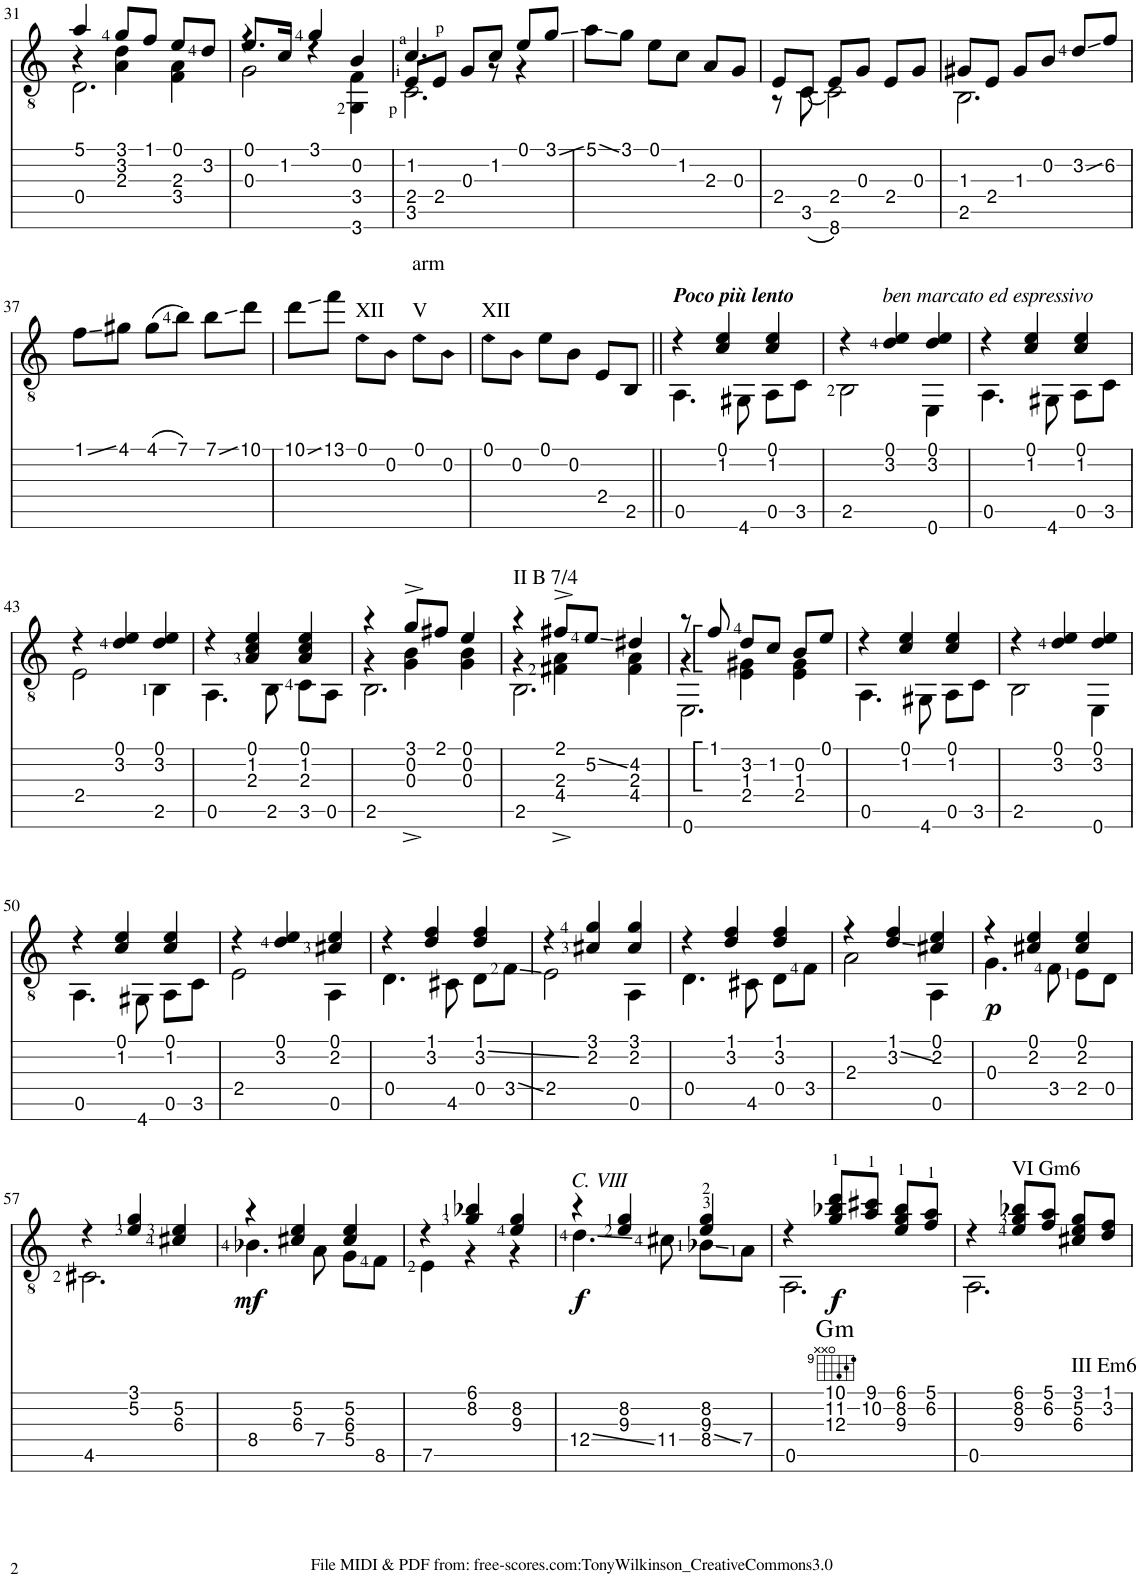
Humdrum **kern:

**kern	**kern	**dynam	**harte
*part1	*part1	*part1	*part1
*staff2	*staff1	*staff1/2	*
*I"Guitar	*	*	*
*I'Guit.	*	*	*
!!LO:PB:g=z
*	*clefGv2	*	*
*k[]	*k[]	*	*
*M3/4	*M3/4	*	*
=31	=31	=31	=31
*^	*^	*	*
*	*^	*	*^	*	*
4a	4r	2.D	4a/	4r	2.D\	.	.
8gL	4A 4d	.	8g/L	4A\ 4d\	.	.	.
8fJ	.	.	8f/J	.	.	.	.
8eL	4F 4A	.	8e/L	4F\ 4A\	.	.	.
8dJ	.	.	8d/J	.	.	.	.
=32	=32	=32	=32	=32	=32	=32	=32
8.eL	4r	2G	8.e/L	4r	2G\	.	.
16cJk	.	.	16c/Jk	.	.	.	.
4g	4r	.	4g/	4r	.	.	.
4B	4GG 4F	4ryy	4B/	4GG\ 4F\	4ryy	.	.
=33	=33	=33	=33	=33	=33	=33	=33
8EL	4.c	2.C	8E/L	4.c/	2.C\	.	.
8EJ	.	.	8E/J	.	.	.	.
8GL	.	.	8G/L	.	.	.	.
8cJ	8r	.	8c/J	8r	.	.	.
8eL	4r	.	8e/L	4r	.	.	.
8gJ	.	.	8g/J	.	.	.	.
*v	*v	*v	*	*	*	*	*
*	*v	*v	*v	*	*
=34	=34	=34	=34
8aL	8a\L	.	.
8gJ	8g\J	.	.
8eL	8e\L	.	.
8cJ	8c\J	.	.
8AL	8A/L	.	.
8GJ	8G/J	.	.
=35	=35	=35	=35
*^	*^	*	*
8EL	8r	8E/L	8r	.	.
8CJ	[8C	8C/J	[8C\	.	.
8EL	2C]	8E/L	2C\]	.	.
8GJ	.	8G/J	.	.	.
8EL	.	8E/L	.	.	.
8GJ	.	8G/J	.	.	.
=36	=36	=36	=36	=36	=36
8G#L	2.BB	8G#X/L	2.BB\	.	.
8EJ	.	8E/J	.	.	.
8G#L	.	8G#/L	.	.	.
8BJ	.	8B/J	.	.	.
8dL	.	8d/L	.	.	.
8fJ	.	8f/J	.	.	.
*v	*v	*	*	*	*
*	*v	*v	*	*
!!LO:LB:g=z
=37	=37	=37	=37
8fL	8f\L	.	.
8g#J	8g#X\J	.	.
8g#L	(8g#\L	.	.
8bJ	8b\J)	.	.
8bL	8b\L	.	.
8ddJ	8dd\J	.	.
=38	=38	=38	=38
8ddL	8dd\L	.	.
8ffJ	8ff\J	.	.
!	!LO:TX:a:t=XII	!	!
8eL	8e\L	.	.
8BJ	8B\J	.	.
!	!LO:TX:a:t=arm	!	!
!	!LO:TX:a:t=V	!	!
8eL	8e\L	.	.
8BJ	8B\J	.	.
=39	=39	=39	=39
!	!LO:TX:a:t=XII	!	!
8eL	8e\L	.	.
8BJ	8B\J	.	.
8eL	8e\L	.	.
8BJ	8B\J	.	.
8EL	8E/L	.	.
8BBJ	8BB/J	.	.
=40||	=40||	=40||	=40||
*^	*^	*	*
!	!	!LO:TX:a:Bi:t=Poco più lento	!	!	!
4r	4.AA	4r	4.AA\	.	.
4c 4e	.	4c/ 4e/	.	.	.
.	8GG#	.	8GG#X\	.	.
4c 4e	8AAL	4c/ 4e/	8AA\L	.	.
.	8CJ	.	8C\J	.	.
=41	=41	=41	=41	=41	=41
4r	2BB	4r	2BB\	.	.
!	!	!LO:TX:a:i:t=ben marcato ed espressivo	!	!	!
4d 4e	.	4d/ 4e/	.	.	.
4d 4e	4EE	4d/ 4e/	4EE\	.	.
=42	=42	=42	=42	=42	=42
4r	4.AA	4r	4.AA\	.	.
4c 4e	.	4c/ 4e/	.	.	.
.	8GG#	.	8GG#X\	.	.
4c 4e	8AAL	4c/ 4e/	8AA\L	.	.
.	8CJ	.	8C\J	.	.
!!LO:LB:g=z	!!
=43	=43	=43	=43	=43	=43
4r	2E	4r	2E\	.	.
4d 4e	.	4d/ 4e/	.	.	.
4d 4e	4BB	4d/ 4e/	4BB\	.	.
=44	=44	=44	=44	=44	=44
4r	4.AA	4r	4.AA\	.	.
4A 4c 4e	.	4A/ 4c/ 4e/	.	.	.
.	8BB	.	8BB\	.	.
4A 4c 4e	8CL	4A/ 4c/ 4e/	8C\L	.	.
.	8AAJ	.	8AA\J	.	.
=45	=45	=45	=45	=45	=45
*	*^	*	*^	*	*
4r	4r	2.BB	4r	4r	2.BB\	.	.
8g^L	4G 4B	.	8g^/L	4G\ 4B\	.	.	.
8f#J	.	.	8f#X/J	.	.	.	.
4e	4G 4B	.	4e/	4G\ 4B\	.	.	.
=46	=46	=46	=46	=46	=46	=46	=46
!	!	!	!LO:TX:a:t=II B 7/4	!	!	!	!
4r	4r	2.BB	4r	4r	2.BB\	.	.
8f#^L	4F# 4A	.	8f#X^/L	4F#X\ 4A\	.	.	.
8eJ	.	.	8e/J	.	.	.	.
4d#	4F# 4A	.	4d#X/	4F#\ 4A\	.	.	.
=47	=47	=47	=47	=47	=47	=47	=47
8r	4r	2.EE	8r	4r	2.EE\	.	.
8f	.	.	8f/	.	.	.	.
8dL	4E 4G#	.	8d/L	4E\ 4G#X\	.	.	.
8cJ	.	.	8c/J	.	.	.	.
8BL	4E 4G#	.	8B/L	4E\ 4G#\	.	.	.
8eJ	.	.	8e/J	.	.	.	.
*	*v	*v	*	*	*	*	*
*	*	*	*v	*v	*	*
=48	=48	=48	=48	=48	=48
4r	4.AA	4r	4.AA\	.	.
4c 4e	.	4c/ 4e/	.	.	.
.	8GG#	.	8GG#X\	.	.
4c 4e	8AAL	4c/ 4e/	8AA\L	.	.
.	8CJ	.	8C\J	.	.
=49	=49	=49	=49	=49	=49
4r	2BB	4r	2BB\	.	.
4d 4e	.	4d/ 4e/	.	.	.
4d 4e	4EE	4d/ 4e/	4EE\	.	.
!!LO:LB:g=z	!!
=50	=50	=50	=50	=50	=50
4r	4.AA	4r	4.AA\	.	.
4c 4e	.	4c/ 4e/	.	.	.
.	8GG#	.	8GG#X\	.	.
4c 4e	8AAL	4c/ 4e/	8AA\L	.	.
.	8CJ	.	8C\J	.	.
=51	=51	=51	=51	=51	=51
4r	2E	4r	2E\	.	.
4d 4e	.	4d/ 4e/	.	.	.
4c# 4e	4AA	4c#X/ 4e/	4AA\	.	.
=52	=52	=52	=52	=52	=52
4r	4.D	4r	4.D\	.	.
4d 4f	.	4d/ 4f/	.	.	.
.	8C#	.	8C#X\	.	.
4d 4f	8DL	4d/ 4f/	8D\L	.	.
.	8FJ	.	8F\J	.	.
=53	=53	=53	=53	=53	=53
4r	2E	4r	2E\	.	.
4c# 4g	.	4c#X/ 4g/	.	.	.
4c# 4g	4AA	4c#/ 4g/	4AA\	.	.
=54	=54	=54	=54	=54	=54
4r	4.D	4r	4.D\	.	.
4d 4f	.	4d/ 4f/	.	.	.
.	8C#	.	8C#X\	.	.
4d 4f	8DL	4d/ 4f/	8D\L	.	.
.	8FJ	.	8F\J	.	.
=55	=55	=55	=55	=55	=55
4r	2A	4r	2A\	.	.
4d 4f	.	4d/ 4f/	.	.	.
4c# 4e	4AA	4c#X/ 4e/	4AA\	.	.
=56	=56	=56	=56	=56	=56
!	!	!	!	!LO:DY:b	!
4r	4.G	4r	4.G\	p	.
4c# 4e	.	4c#X/ 4e/	.	.	.
.	8F	.	8F\	.	.
4c# 4e	8EL	4c#/ 4e/	8E\L	.	.
.	8DJ	.	8D\J	.	.
!!LO:LB:g=z	!!
=57	=57	=57	=57	=57	=57
4r	2.C#	4r	2.C#X\	.	.
4e 4g	.	4e/ 4g/	.	.	.
4c# 4e	.	4c#X/ 4e/	.	.	.
=58	=58	=58	=58	=58	=58
!	!	!	!	!LO:DY:b	!
4r	4.B-	4r	4.B-X\	mf	.
4c# 4e	.	4c#X/ 4e/	.	.	.
.	8A	.	8A\	.	.
4c# 4e	8GL	4c#/ 4e/	8G\L	.	.
.	8FJ	.	8F\J	.	.
=59	=59	=59	=59	=59	=59
4r	4E	4r	4E\	.	.
4g 4b-	4r	4g/ 4b-X/	4r	.	.
4e 4g	4r	4e/ 4g/	4r	.	.
=60	=60	=60	=60	=60	=60
!	!	!LO:TX:a:i:t=C. VIII	!	!	!
!	!	!	!	!LO:DY:b	!
4r	4.d	4r	4.d\	f	.
4e 4g	.	4e/ 4g/	.	.	.
.	8c#	.	8c#X\	.	.
4e 4g	8B-L	4e/ 4g/	8B-X\L	.	.
.	8AJ	.	8A\J	.	.
=61	=61	=61	=61	=61	=61
4r	2.AA	4r	2.AA\	.	.
!	!	!	!	!LO:DY:b	!LO:H:kt=m
8g\ 8b-\ 8dd\L	.	8g/ 8b-X/ 8dd/L	.	f	G:min
8a\ 8cc#\J	.	8a/ 8cc#X/J	.	.	.
8e\ 8g\ 8b-\L	.	8e/ 8g/ 8b-/L	.	.	.
8f\ 8a\J	.	8f/ 8a/J	.	.	.
=62	=62	=62	=62	=62	=62
4r	2.AA	4r	2.AA\	.	.
!	!	!LO:TX:a:t=VI Gm6	!	!	!
8e\ 8g\ 8b-\L	.	8e/ 8g/ 8b-X/L	.	.	.
8f\ 8a\J	.	8f/ 8a/J	.	.	.
!LO:TX:a:t=III Em6	!	!	!	!	!
8c#\ 8e\ 8g\L	.	8c#X/ 8e/ 8g/L	.	.	.
8d\ 8f\J	.	8d/ 8f/J	.	.	.
*v	*v	*	*	*	*
*	*v	*v	*	*
=	=	=	=
*-	*-	*-	*-
